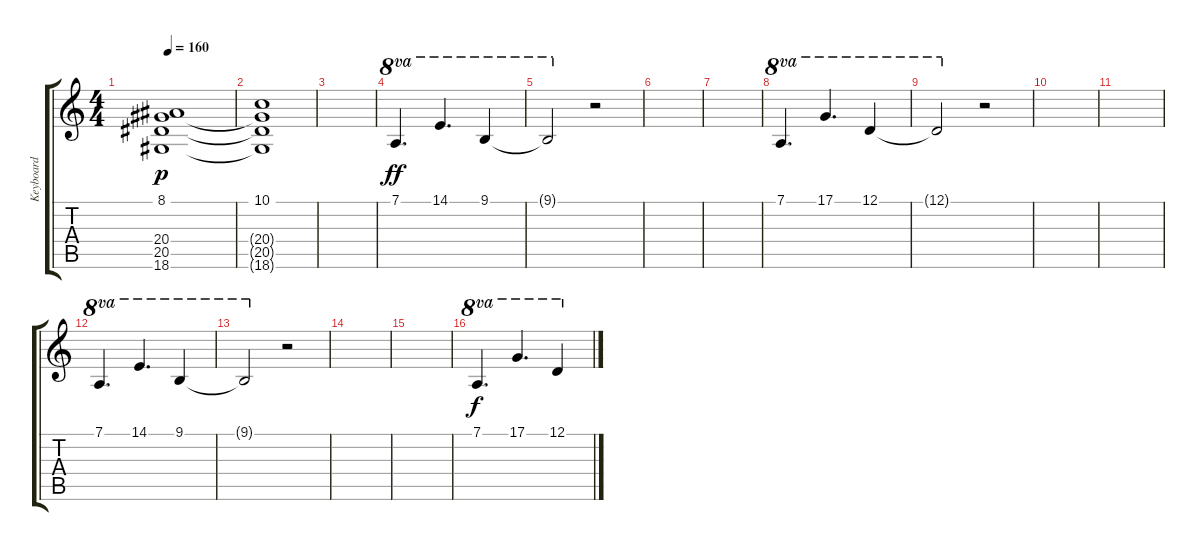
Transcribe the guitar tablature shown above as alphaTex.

\track ("Keyboard" "Keyboard") {instrument stringensemble1}
\staff {score tabs}
\tuning (D4 A3 F3 C3 G2 D2) {hide}
\ts (4 4)
\tempo 160
\clef g2
\ks c
(8.1 20.4{t} 20.5 18.6).1{dy p} |
(10.1 20.4{t} 20.5{t} 18.6{t}).1 |
|
7.1.4{d ot 8va dy ff} 14.1.4{d ot 8va} 9.1.4{ot 8va} |
9.1{t}.2{ot 8va} r.2 |
|
|
7.1.4{d ot 8va} 17.1.4{d ot 8va} 12.1.4{ot 8va} |
12.1{t}.2{ot 8va} r.2 |
|
|
7.1.4{d ot 8va} 14.1.4{d ot 8va} 9.1.4{ot 8va} |
9.1{t}.2{ot 8va} r.2 |
|
|
7.1.4{d ot 8va dy f} 17.1.4{d ot 8va} 12.1.4{ot 8va}
